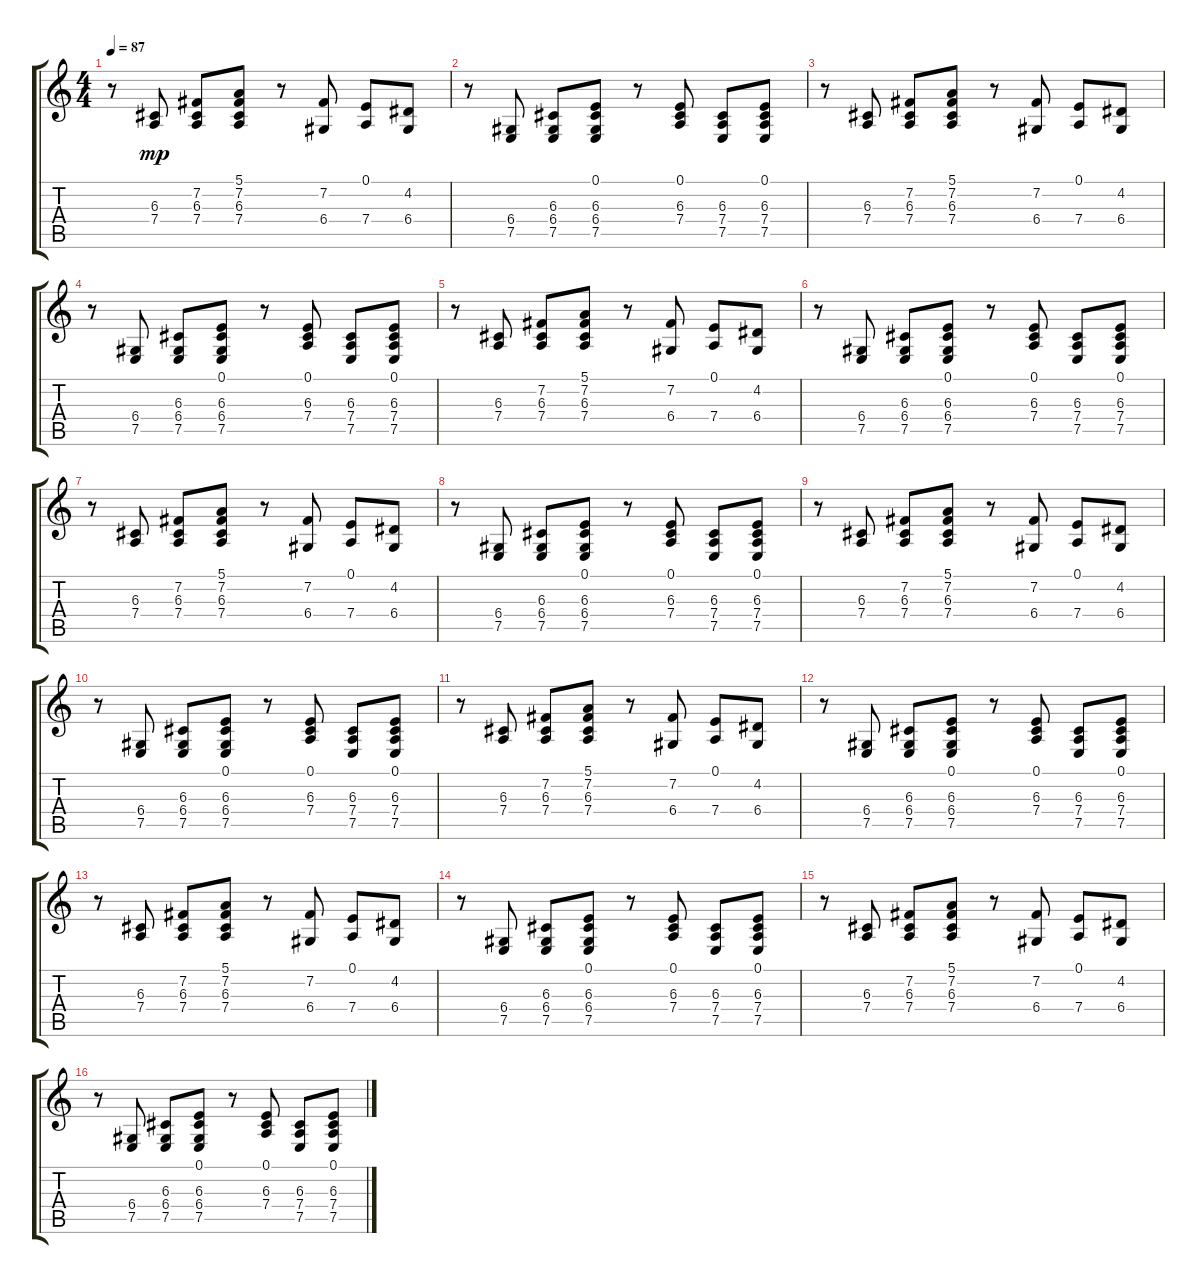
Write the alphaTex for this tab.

\track "" {instrument acousticgrandpiano}
\staff {score tabs}
\tuning (E4 B3 G3 D3 A2 E2) {hide}
\ts (4 4)
\tempo 87
\clef g2
\ks c
r.8{dy mp} (6.3 7.4).8 (7.2 6.3 7.4).8 (5.1 7.2 6.3 7.4).8 r.8 (7.2 6.4).8 (0.1 7.4).8 (4.2 6.4).8 |
r.8 (6.4 7.5).8 (6.3 6.4 7.5).8 (0.1 6.3 6.4 7.5).8 r.8 (0.1 6.3 7.4).8 (6.3 7.4 7.5).8 (0.1 6.3 7.4 7.5).8 |
r.8 (6.3 7.4).8 (7.2 6.3 7.4).8 (5.1 7.2 6.3 7.4).8 r.8 (7.2 6.4).8 (0.1 7.4).8 (4.2 6.4).8 |
r.8 (6.4 7.5).8 (6.3 6.4 7.5).8 (0.1 6.3 6.4 7.5).8 r.8 (0.1 6.3 7.4).8 (6.3 7.4 7.5).8 (0.1 6.3 7.4 7.5).8 |
r.8 (6.3 7.4).8 (7.2 6.3 7.4).8 (5.1 7.2 6.3 7.4).8 r.8 (7.2 6.4).8 (0.1 7.4).8 (4.2 6.4).8 |
r.8 (6.4 7.5).8 (6.3 6.4 7.5).8 (0.1 6.3 6.4 7.5).8 r.8 (0.1 6.3 7.4).8 (6.3 7.4 7.5).8 (0.1 6.3 7.4 7.5).8 |
r.8 (6.3 7.4).8 (7.2 6.3 7.4).8 (5.1 7.2 6.3 7.4).8 r.8 (7.2 6.4).8 (0.1 7.4).8 (4.2 6.4).8 |
r.8 (6.4 7.5).8 (6.3 6.4 7.5).8 (0.1 6.3 6.4 7.5).8 r.8 (0.1 6.3 7.4).8 (6.3 7.4 7.5).8 (0.1 6.3 7.4 7.5).8 |
r.8 (6.3 7.4).8 (7.2 6.3 7.4).8 (5.1 7.2 6.3 7.4).8 r.8 (7.2 6.4).8 (0.1 7.4).8 (4.2 6.4).8 |
r.8 (6.4 7.5).8 (6.3 6.4 7.5).8 (0.1 6.3 6.4 7.5).8 r.8 (0.1 6.3 7.4).8 (6.3 7.4 7.5).8 (0.1 6.3 7.4 7.5).8 |
r.8 (6.3 7.4).8 (7.2 6.3 7.4).8 (5.1 7.2 6.3 7.4).8 r.8 (7.2 6.4).8 (0.1 7.4).8 (4.2 6.4).8 |
r.8 (6.4 7.5).8 (6.3 6.4 7.5).8 (0.1 6.3 6.4 7.5).8 r.8 (0.1 6.3 7.4).8 (6.3 7.4 7.5).8 (0.1 6.3 7.4 7.5).8 |
r.8 (6.3 7.4).8 (7.2 6.3 7.4).8 (5.1 7.2 6.3 7.4).8 r.8 (7.2 6.4).8 (0.1 7.4).8 (4.2 6.4).8 |
r.8 (6.4 7.5).8 (6.3 6.4 7.5).8 (0.1 6.3 6.4 7.5).8 r.8 (0.1 6.3 7.4).8 (6.3 7.4 7.5).8 (0.1 6.3 7.4 7.5).8 |
r.8 (6.3 7.4).8 (7.2 6.3 7.4).8 (5.1 7.2 6.3 7.4).8 r.8 (7.2 6.4).8 (0.1 7.4).8 (4.2 6.4).8 |
r.8 (6.4 7.5).8 (6.3 6.4 7.5).8 (0.1 6.3 6.4 7.5).8 r.8 (0.1 6.3 7.4).8 (6.3 7.4 7.5).8 (0.1 6.3 7.4 7.5).8
